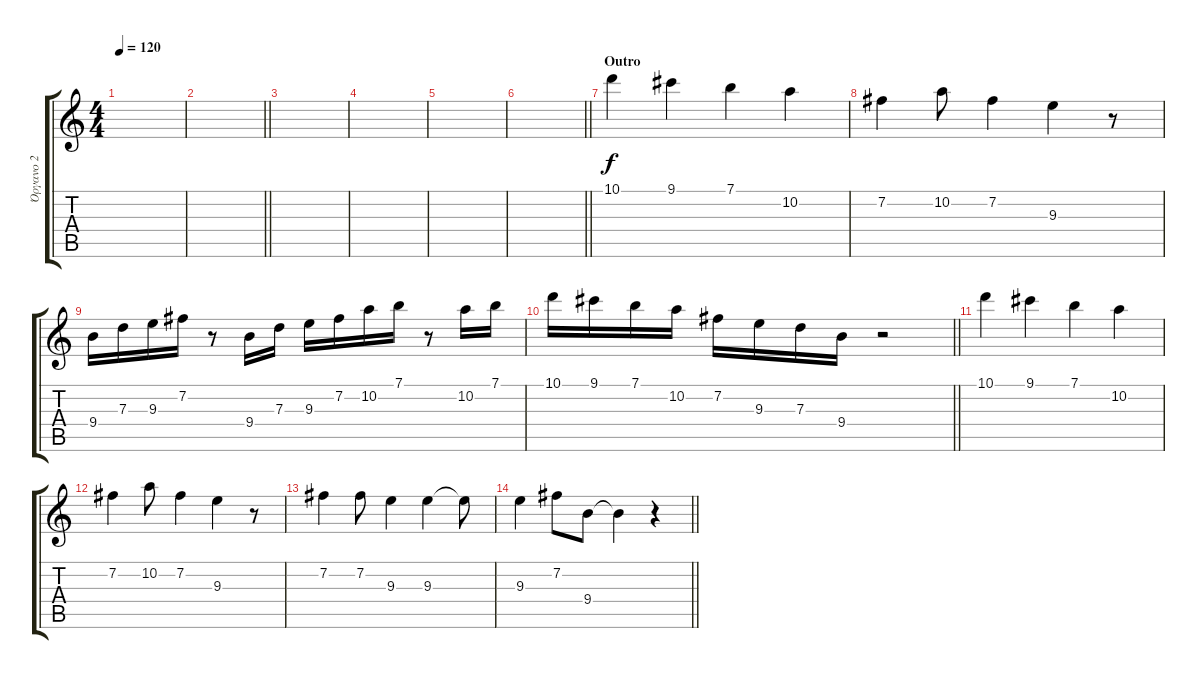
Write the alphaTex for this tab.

\track ("Όργανο 2" "Όργανο 2") {instrument guitarharmonics}
\staff {score tabs}
\tuning (E4 B3 G3 D3 A2 E2) {hide}
\ts (4 4)
\tempo 120
\clef g2
\ks c
|
\barLineRight lightlight
|
|
|
|
\barLineRight lightlight
|
\section ("" "Outro")
10.1.4 9.1.4 7.1.4 10.2.4 |
7.2.4 10.2.8 7.2.4 9.3.4 r.8 |
9.4.16 7.3.16 9.3.16 7.2.16 r.8 9.4.16 7.3.16 9.3.16 7.2.16 10.2.16 7.1.16 r.8 10.2.16 7.1.16 |
\barLineRight lightlight
10.1.16 9.1.16 7.1.16 10.2.16 7.2.16 9.3.16 7.3.16 9.4.16 r.2 |
10.1.4 9.1.4 7.1.4 10.2.4 |
7.2.4 10.2.8 7.2.4 9.3.4 r.8 |
7.2.4 7.2.8 9.3.4 9.3.4 9.3{t}.8 |
\barLineRight lightlight
9.3.4 7.2.8 9.4.8 9.4{t}.4 r.4
